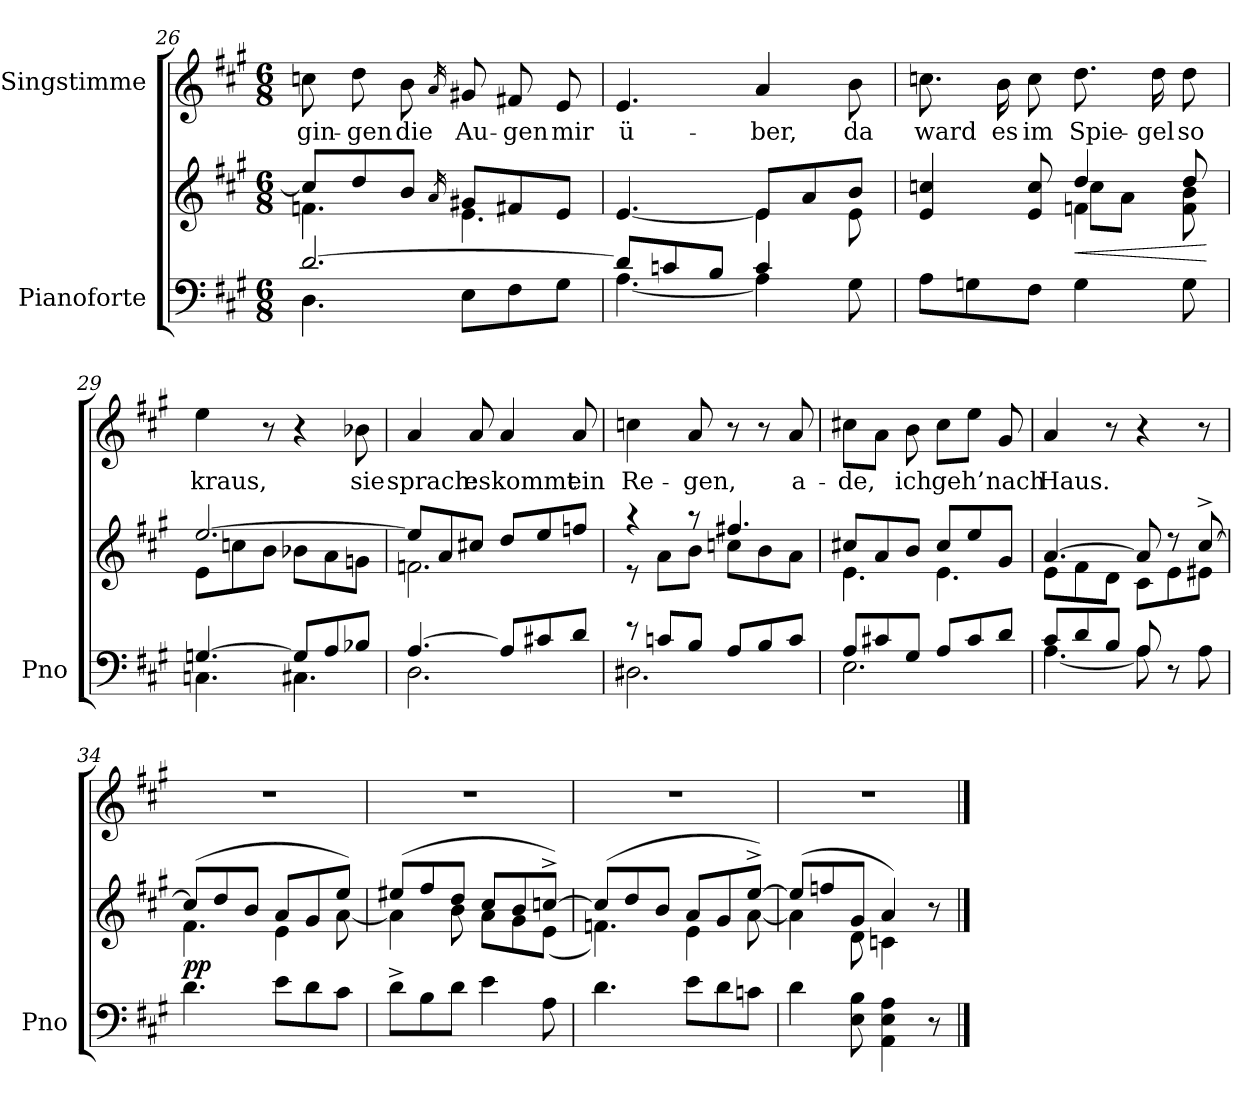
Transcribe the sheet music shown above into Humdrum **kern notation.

**kern	**kern	**dynam	**kern	**text
*part2	*part2	*part2	*part1	*part1
*staff3	*staff2	*staff2/3	*staff1	*staff1
*I"Pianoforte	*	*	*I"Singstimme	*
*I'Pno	*	*	*	*
*clefF4	*clefG2	*	*clefG2	*
*k[f#c#g#]	*k[f#c#g#]	*	*k[f#c#g#]	*
*M6/8	*M6/8	*	*M6/8	*
=26	=26	=26	=26	=26
*^	*^	*	*	*
!	!	!	!	!	!	!LO:LY:b
[2.d/	4.D\	8cc/L]	4.fn\	.	8ccn\	gin-
!	!	!	!	!	!	!LO:LY:b
.	.	8dd/	.	.	8dd\	-gen
!	!	!	!	!	!	!LO:LY:b
.	.	8b/J	.	.	8b\	die
.	.	16qa/	.	.	16qa/	.
!	!	!	!	!	!	!LO:LY:b
.	8E\L	8g#X/L	4.e\	.	8g#X/	Au-
!	!	!	!	!	!	!LO:LY:b
.	8F#\	8f#X/	.	.	8f#X/	-gen
!	!	!	!	!	!	!LO:LY:b
.	8G#\J	8e/J	.	.	8e/	mir
!!LO:LB:g=z
=27	=27	=27	=27	=27	=27	=27
!	!	!	!	!	!	!LO:LY:b
8d/L]	[4.A\	[<4.e/	4.ryy	.	4.e/	ü-
8cn/	.	.	.	.	.	.
8B/J	.	.	.	.	.	.
!	!	!	!	!	!	!LO:LY:b
4c/	4A\]	8e/L]	4e\	.	4a/	-ber,
.	.	8a/	.	.	.	.
!	!	!	!	!	!	!LO:LY:b
8G#\	8ryy	8b/J	8e\	.	8b\	da
=28	=28	=28	=28	=28	=28	=28
*	*	*	*^	*	*	*
!	!	!	!	!	!	!	!LO:LY:b
*v	*v	*	*	*	*	*	*
8A\L	4e/ 4ccn/	4.ryy	4.ryy	.	8.ccn\	ward
8Gn\	.	.	.	.	.	.
!	!	!	!	!	!	!LO:LY:b
.	.	.	.	.	16b\	es
!	!	!	!	!	!	!LO:LY:b
8F#\J	8e/ 8cc/	.	.	.	8cc\	im
!	!	!	!	!LO:HP:b	!	!LO:LY:b
4G\	4dd/	4fn\	8cc\L	<	8.dd\	Spie-
.	.	.	8a\J	.	.	.
!	!	!	!	!	!	!LO:LY:b
.	.	.	.	.	16dd\	-gel
!	!	!	!	!	!	!LO:LY:b
8G\	8dd/	8f\ 8b\	8ryy	.	8dd\	so
*	*v	*v	*v	*	*	*
.	.	[	.	.
=29	=29	=29	=29	=29
*^	*^	*	*	*
!	!	!	!	!	!	!LO:LY:b
[4.Gn/	4.Cn\	[2.ee/	8e\L	.	4ee\	kraus,
.	.	.	8ccn\	.	.	.
.	.	.	8b\J	.	8r	.
8G/L]	4.C#X\	.	8b-X\L	.	4r	.
8A/	.	.	8a\	.	.	.
!	!	!	!	!	!	!LO:LY:b
8B-X/J	.	.	8gn\J	.	8b-X\	sie
=30	=30	=30	=30	=30	=30	=30
!	!	!	!	!	!	!LO:LY:b
[4.A/	2.D\	8ee/L]	2.fn\	.	4a/	sprach:
.	.	8a/	.	.	.	.
!	!	!	!	!	!	!LO:LY:b
.	.	8cc#X/J	.	.	8a/	es
!	!	!	!	!	!	!LO:LY:b
8A/L]	.	8dd/L	.	.	4a/	kommt
8c#X/	.	8ee/	.	.	.	.
!	!	!	!	!	!	!LO:LY:b
8d/J	.	8ffn/J	.	.	8a/	ein
=31	=31	=31	=31	=31	=31	=31
!	!	!	!	!	!	!LO:LY:b
8r	2.D#X\	4r	8r	.	4ccn\	Re-
8cn/L	.	.	8a\L	.	.	.
!	!	!	!	!	!	!LO:LY:b
8B/J	.	8r	8b\J	.	8a/	-gen,
8A/L	.	4.ff#X/	8ccn\L	.	8r	.
8B/	.	.	8b\	.	8r	.
!	!	!	!	!	!	!LO:LY:b
8c/J	.	.	8a\J	.	8a/	a-
!!LO:LB:g=z
=32	=32	=32	=32	=32	=32	=32
!	!	!	!	!	!	!LO:LY:b
8A/L	2.E\	8cc#X/L	4.e\	.	8cc#X\L	-de,
8c#X/	.	8a/	.	.	8a\J	.
!	!	!	!	!	!	!LO:LY:b
8G#/J	.	8b/J	.	.	8b\	ich
!	!	!	!	!	!	!LO:LY:b
8A/L	.	8cc#/L	4.e\	.	8cc#\L	geh’
8c#/	.	8ee/	.	.	8ee\J	.
!	!	!	!	!	!	!LO:LY:b
8d/J	.	8g#/J	.	.	8g#/	nach
=33	=33	=33	=33	=33	=33	=33
!	!	!	!	!	!	!LO:LY:b
8c#/L	[4.A\	[4.a/	8e\L	.	4a/	Haus.
8d/	.	.	8f#\	.	.	.
8B/J	.	.	8d\J	.	8r	.
8A/	8A\]	8a/]	8c#\L	.	4r	.
8r	8ryy	8r	8e\	.	.	.
8A\	8ryy	[<8cc#^>/	8e#X\J	.	8r	.
=34	=34	=34	=34	=34	=34	=34
!	!	!	!	!LO:DY:a=2	!	!
*v	*v	*	*	*	*	*
4.d\	(8cc#/L]	4.f#\	pp	2.r	.
.	8dd/	.	.	.	.
.	8b/J	.	.	.	.
8e\L	8a/L	4e\	.	.	.
8d\	8g#/	.	.	.	.
8c#\J	8ee/J)	[8a\	.	.	.
=35	=35	=35	=35	=35	=35
8d^>\L	(8ee#X/L	4a\]	.	2.r	.
8B\	8ff#/	.	.	.	.
8d\J	8dd/J	8b\	.	.	.
4e\	8cc#/L	8a\L	.	.	.
.	8b/	8g#\	.	.	.
8A\	[8ccn^>/J)	(8e\J	.	.	.
=36	=36	=36	=36	=36	=36
4.d\	(8cc/L]	4.fn\)	.	2.r	.
.	8dd/	.	.	.	.
.	8b/J	.	.	.	.
8e\L	8a/L	4e\	.	.	.
8d\	8g#/	.	.	.	.
8cn\J	[8ee^>/J)	[8a\	.	.	.
=37	=37	=37	=37	=37	=37
4d\	(8ee/L]	4a\]	.	2.r	.
.	8ffn/	.	.	.	.
8E\ 8B\	8g#/J	8d\	.	.	.
4AA\ 4E\ 4A\	4a/)	4cn\	.	.	.
8r	8r	8ryy	.	.	.
*	*v	*v	*	*	*
==	==	==	==	==
*-	*-	*-	*-	*-
